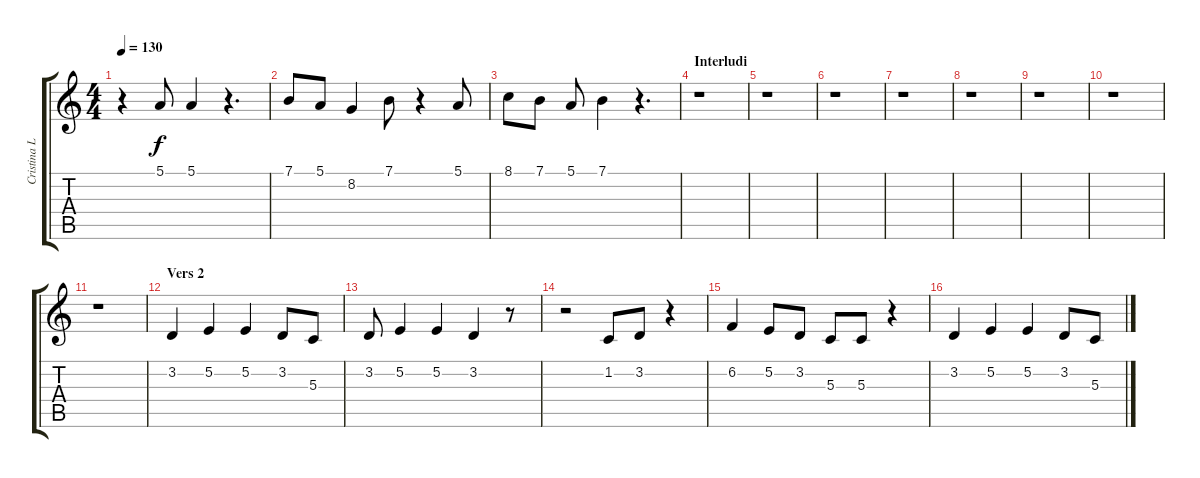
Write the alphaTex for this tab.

\track ("Cristina Llanos (Veu)" "Cristina L") {instrument lead6voice}
\staff {score tabs}
\tuning (E4 B3 G3 D3 A2 E2) {hide}
\ts (4 4)
\tempo 130
\clef g2
\ks c
r.4{dy f} 5.1.8 5.1.4 r.4{d} |
7.1.8 5.1.8 8.2.4 7.1.8 r.4 5.1.8 |
8.1.8 7.1.8 5.1.8 7.1.4 r.4{d} |
\section ("" "Interludi")
r.1 |
r.1 |
r.1 |
r.1 |
r.1 |
r.1 |
r.1 |
r.1 |
\section ("" "Vers 2")
3.2.4 5.2.4 5.2.4 3.2.8 5.3.8 |
3.2.8 5.2.4 5.2.4 3.2.4 r.8 |
r.2 1.2.8 3.2.8 r.4 |
6.2.4 5.2.8 3.2.8 5.3.8 5.3.8 r.4 |
3.2.4 5.2.4 5.2.4 3.2.8 5.3.8
